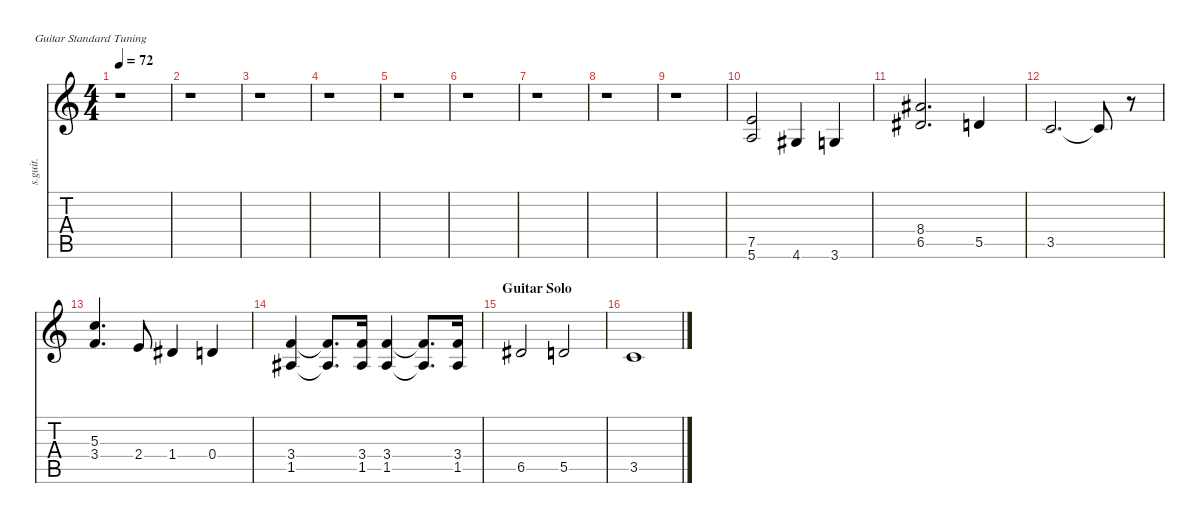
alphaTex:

\defaultSystemsLayout 4
\hideDynamics
\bracketExtendMode nobrackets
\track ("Brian May | Guitar IV" "s.guit.") {instrument distortionguitar}
\staff {score tabs}
\tuning (E4 B3 G3 D3 A2 E2)
\ts (4 4)
\tempo 72
\clef g2
\ks c
r.1{dy f} |
r.1 |
r.1 |
r.1 |
r.1 |
r.1 |
r.1 |
r.1 |
r.1 |
(7.5 5.6).2{lyrics (0 "") lyrics (1 "") lyrics (2 "") lyrics (3 "") lyrics (4 "")} 4.6{acc #}.4{lyrics (0 "") lyrics (1 "") lyrics (2 "") lyrics (3 "") lyrics (4 "")} 3.6.4{lyrics (0 "") lyrics (1 "") lyrics (2 "") lyrics (3 "") lyrics (4 "")} |
(8.4{acc #} 6.5{acc #}).2{d lyrics (0 "") lyrics (1 "") lyrics (2 "") lyrics (3 "") lyrics (4 "")} 5.5.4{lyrics (0 "") lyrics (1 "") lyrics (2 "") lyrics (3 "") lyrics (4 "")} |
3.5.2{d lyrics (0 "") lyrics (1 "") lyrics (2 "") lyrics (3 "") lyrics (4 "")} 3.5{t}.8{lyrics (0 "") lyrics (1 "") lyrics (2 "") lyrics (3 "") lyrics (4 "")} r.8 |
(5.3 3.4).4{d lyrics (0 "") lyrics (1 "") lyrics (2 "") lyrics (3 "") lyrics (4 "")} 2.4.8{lyrics (0 "") lyrics (1 "") lyrics (2 "") lyrics (3 "") lyrics (4 "")} 1.4{acc #}.4{lyrics (0 "") lyrics (1 "") lyrics (2 "") lyrics (3 "") lyrics (4 "")} 0.4.4{lyrics (0 "") lyrics (1 "") lyrics (2 "") lyrics (3 "") lyrics (4 "")} |
(3.4 1.5{acc #}).4{lyrics (0 "") lyrics (1 "") lyrics (2 "") lyrics (3 "") lyrics (4 "")} (3.4{t} 1.5{t acc #}).8{d lyrics (0 "") lyrics (1 "") lyrics (2 "") lyrics (3 "") lyrics (4 "")} (3.4 1.5{acc #}).16{lyrics (0 "") lyrics (1 "") lyrics (2 "") lyrics (3 "") lyrics (4 "")} (3.4 1.5{acc #}).4{lyrics (0 "") lyrics (1 "") lyrics (2 "") lyrics (3 "") lyrics (4 "")} (3.4{t} 1.5{t acc #}).8{d lyrics (0 "") lyrics (1 "") lyrics (2 "") lyrics (3 "") lyrics (4 "")} (3.4 1.5{acc #}).16{lyrics (0 "") lyrics (1 "") lyrics (2 "") lyrics (3 "") lyrics (4 "")} |
\section ("" "Guitar Solo")
6.5{acc #}.2{lyrics (0 "") lyrics (1 "") lyrics (2 "") lyrics (3 "") lyrics (4 "")} 5.5.2{lyrics (0 "") lyrics (1 "") lyrics (2 "") lyrics (3 "") lyrics (4 "")} |
3.5.1{lyrics (0 "") lyrics (1 "") lyrics (2 "") lyrics (3 "") lyrics (4 "")}
